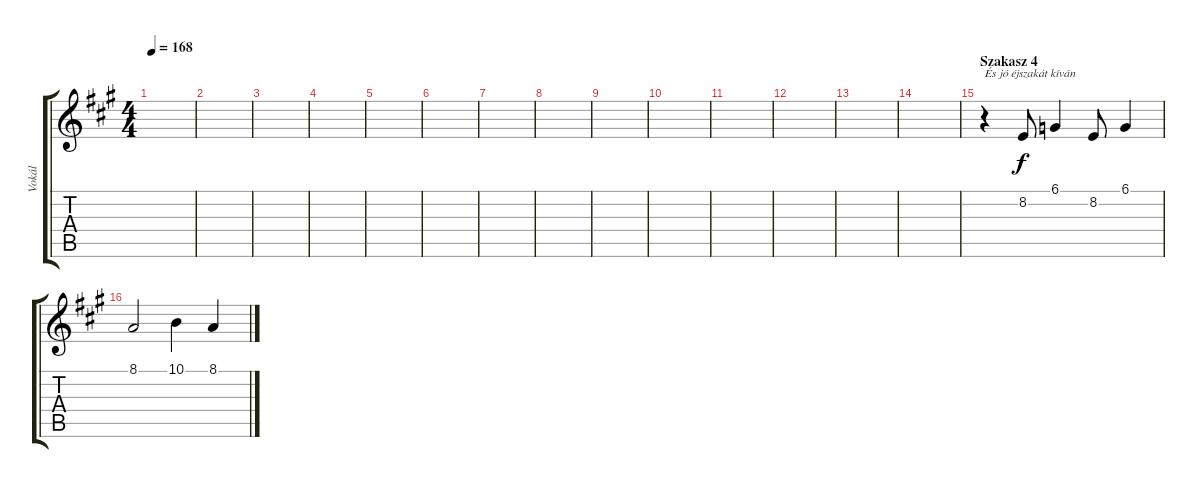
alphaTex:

\track ("Vokál" "Vokál") {instrument violin}
\staff {score tabs}
\tuning (Db4 Ab3 E3 B2 Gb2 Db2) {hide}
\ts (4 4)
\tempo 168
\clef g2
\ks f#minor
|
|
|
|
|
|
|
|
|
|
|
|
|
|
\section ("" "Szakasz 4")
r.4{txt "És jó éjszakát kíván"} 8.2.8 6.1.4 8.2.8 6.1.4 |
8.1.2 10.1.4 8.1.4
